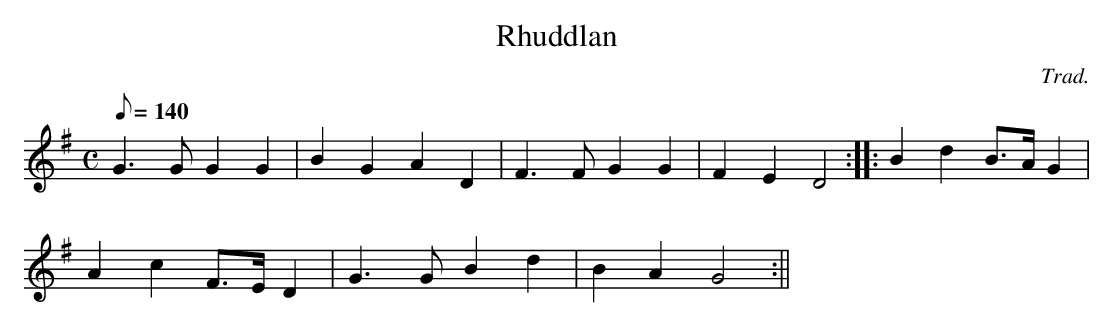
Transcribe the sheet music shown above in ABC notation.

X:1
T:Rhuddlan
M:C
L:1/8
Q:140
C:Trad.
K:G
G3 G G2 G2 | B2 G2 A2 D2 | F3 F G2 G2 | F2 E2 D4 :||: B2 d2 B>A G2 |
A2 c2 F>E D2 | G3 G B2 d2 | B2 A2 G4 :||
